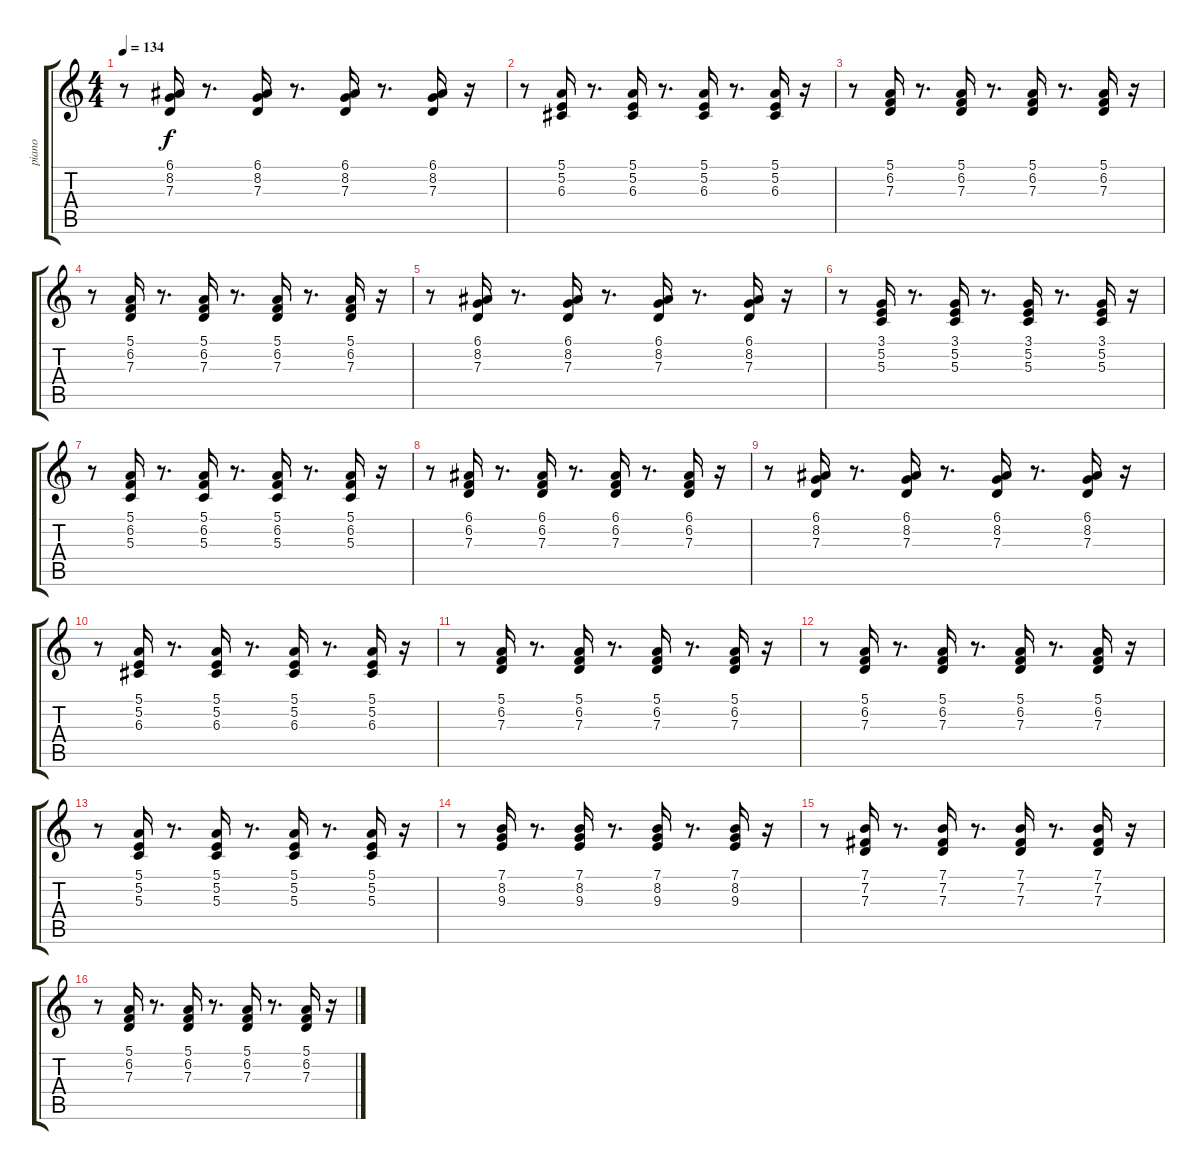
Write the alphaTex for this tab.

\track ("piano" "piano") {instrument electricgrandpiano}
\staff {score tabs}
\tuning (E4 B3 G3 D3 A2 E2) {hide}
\ts (4 4)
\tempo 134
\clef g2
\ks c
r.8{dy f} (6.1 8.2 7.3).16 r.8{d} (6.1 8.2 7.3).16 r.8{d} (6.1 8.2 7.3).16 r.8{d} (6.1 8.2 7.3).16 r.16 |
r.8 (5.1 5.2 6.3).16 r.8{d} (5.1 5.2 6.3).16 r.8{d} (5.1 5.2 6.3).16 r.8{d} (5.1 5.2 6.3).16 r.16 |
r.8 (5.1 6.2 7.3).16 r.8{d} (5.1 6.2 7.3).16 r.8{d} (5.1 6.2 7.3).16 r.8{d} (5.1 6.2 7.3).16 r.16 |
r.8 (5.1 6.2 7.3).16 r.8{d} (5.1 6.2 7.3).16 r.8{d} (5.1 6.2 7.3).16 r.8{d} (5.1 6.2 7.3).16 r.16 |
r.8 (6.1 8.2 7.3).16 r.8{d} (6.1 8.2 7.3).16 r.8{d} (6.1 8.2 7.3).16 r.8{d} (6.1 8.2 7.3).16 r.16 |
r.8 (3.1 5.2 5.3).16 r.8{d} (3.1 5.2 5.3).16 r.8{d} (3.1 5.2 5.3).16 r.8{d} (3.1 5.2 5.3).16 r.16 |
r.8 (5.1 6.2 5.3).16 r.8{d} (5.1 6.2 5.3).16 r.8{d} (5.1 6.2 5.3).16 r.8{d} (5.1 6.2 5.3).16 r.16 |
r.8 (6.1 6.2 7.3).16 r.8{d} (6.1 6.2 7.3).16 r.8{d} (6.1 6.2 7.3).16 r.8{d} (6.1 6.2 7.3).16 r.16 |
r.8 (6.1 8.2 7.3).16 r.8{d} (6.1 8.2 7.3).16 r.8{d} (6.1 8.2 7.3).16 r.8{d} (6.1 8.2 7.3).16 r.16 |
r.8 (5.1 5.2 6.3).16 r.8{d} (5.1 5.2 6.3).16 r.8{d} (5.1 5.2 6.3).16 r.8{d} (5.1 5.2 6.3).16 r.16 |
r.8 (5.1 6.2 7.3).16 r.8{d} (5.1 6.2 7.3).16 r.8{d} (5.1 6.2 7.3).16 r.8{d} (5.1 6.2 7.3).16 r.16 |
r.8 (5.1 6.2 7.3).16 r.8{d} (5.1 6.2 7.3).16 r.8{d} (5.1 6.2 7.3).16 r.8{d} (5.1 6.2 7.3).16 r.16 |
r.8 (5.1 5.2 5.3).16 r.8{d} (5.1 5.2 5.3).16 r.8{d} (5.1 5.2 5.3).16 r.8{d} (5.1 5.2 5.3).16 r.16 |
r.8 (7.1 8.2 9.3).16 r.8{d} (7.1 8.2 9.3).16 r.8{d} (7.1 8.2 9.3).16 r.8{d} (7.1 8.2 9.3).16 r.16 |
r.8 (7.1 7.2 7.3).16 r.8{d} (7.1 7.2 7.3).16 r.8{d} (7.1 7.2 7.3).16 r.8{d} (7.1 7.2 7.3).16 r.16 |
r.8 (5.1 6.2 7.3).16 r.8{d} (5.1 6.2 7.3).16 r.8{d} (5.1 6.2 7.3).16 r.8{d} (5.1 6.2 7.3).16 r.16
